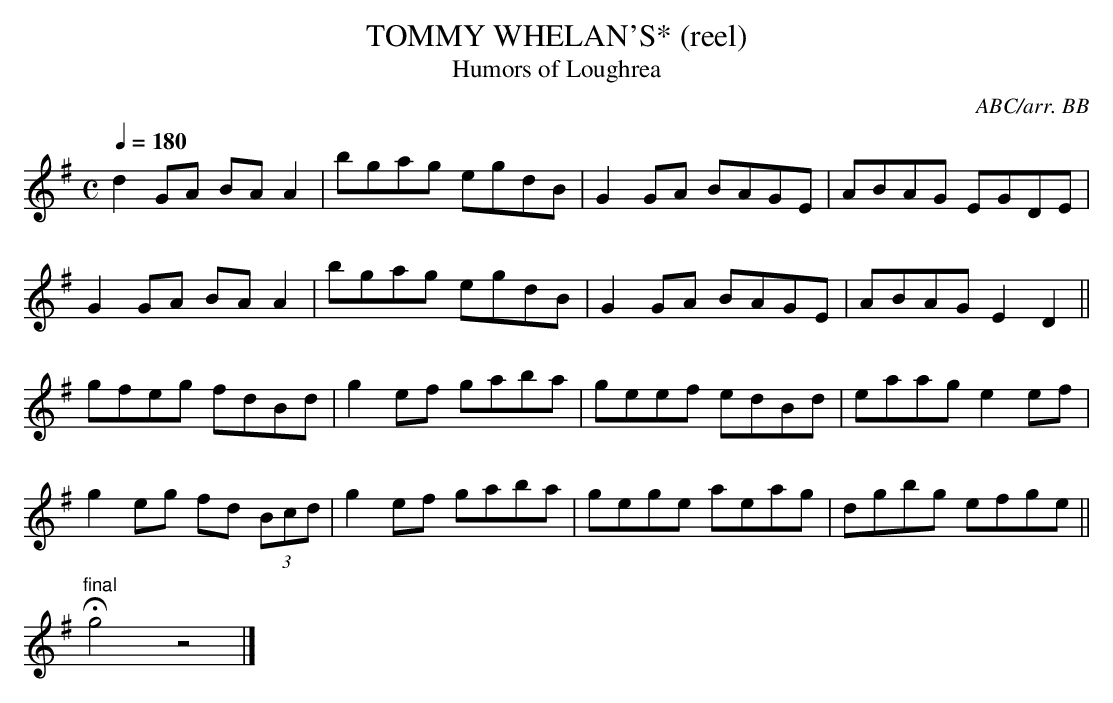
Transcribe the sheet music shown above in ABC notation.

X:1
T:TOMMY WHELAN'S* (reel)
T:Humors of Loughrea
C:ABC/arr. BB
L:1/8
M:C
Q:1/4=180
K:G
d2GA BAA2|bgag egdB|G2GA BAGE|ABAG EGDE|
G2GA BAA2|bgag egdB|G2GA BAGE|ABAG E2D2||
gfeg fdBd|g2ef gaba|geef edBd|eaag e2ef|
g2eg fd (3Bcd|g2ef gaba|gege aeag|dgbg efge||
"final"Hg4z4|]
